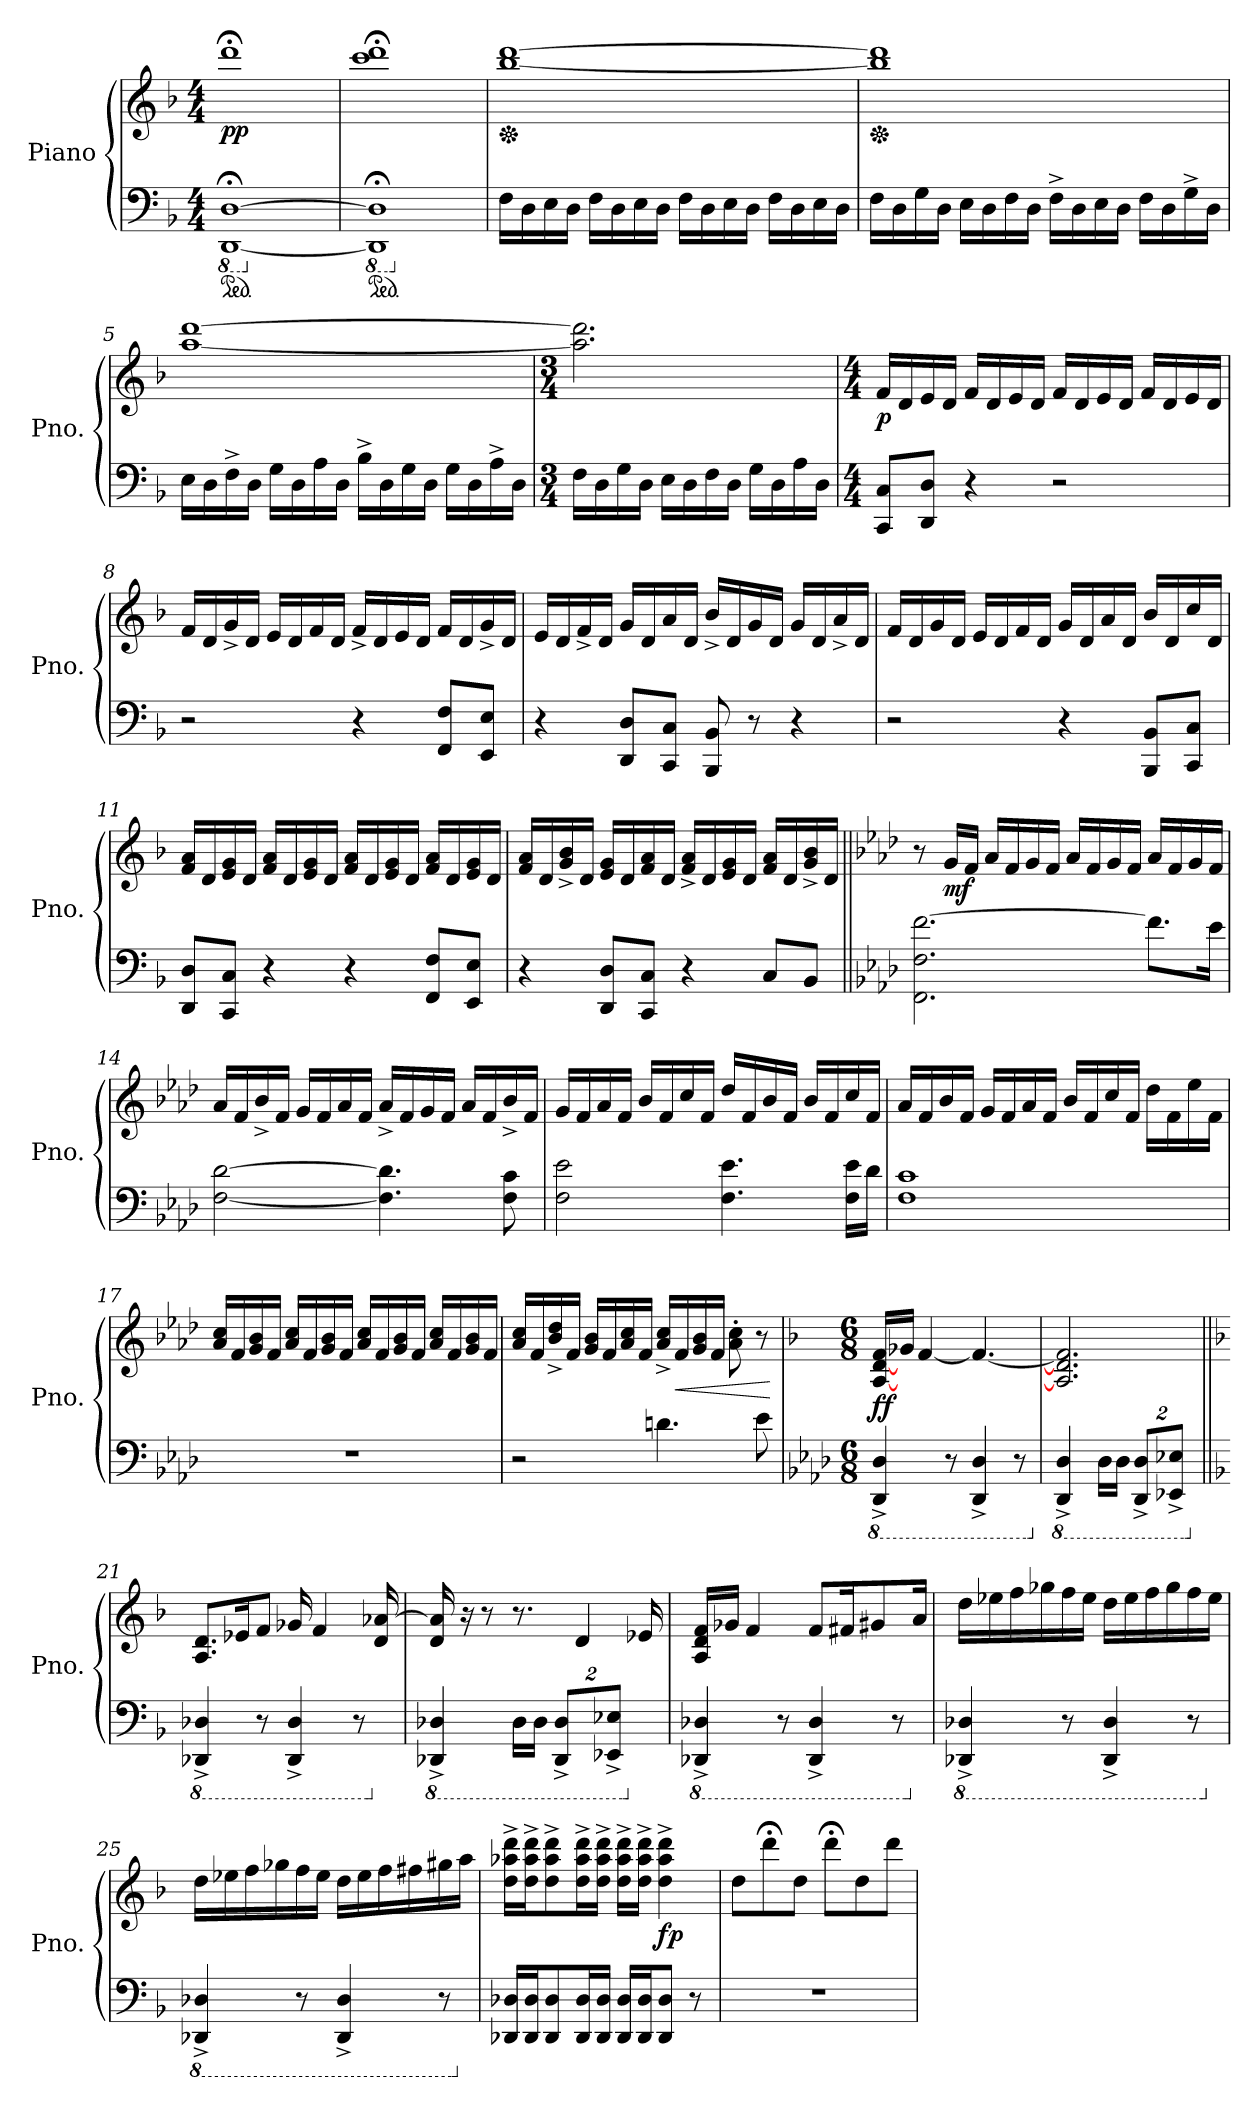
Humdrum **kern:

**kern	**kern	**dynam
*part1	*part1	*part1
*staff2	*staff1	*staff1/2
*I"Piano	*	*
*I'Pno.	*	*
*clefF4	*clefG2	*
*k[b-]	*k[b-]	*
*M4/4	*M4/4	*
*8ba	*	*
*ped	*	*
=1	=1	=1
!	!	!LO:DY:b
[1DDD;< [1DD;<	1ddd;<	pp
=2	=2	=2
*X8ba	*	*
*8ba	*	*
*ped	*	*
1DDD];< 1DD];<	1ccc;< 1ddd;<	.
=3	=3	=3
*X8ba	*	*
*	*Xped	*
*	*MM80	*
16F\LL	[1bb- [1ddd	.
16D\	.	.
16E\	.	.
16D\JJ	.	.
16F\LL	.	.
16D\	.	.
16E\	.	.
16D\JJ	.	.
16F\LL	.	.
16D\	.	.
16E\	.	.
16D\JJ	.	.
16F\LL	.	.
16D\	.	.
16E\	.	.
16D\JJ	.	.
=4	=4	=4
*	*Xped	*
16F\LL	1bb-] 1ddd]	.
16D\	.	.
16G\	.	.
16D\JJ	.	.
16E\LL	.	.
16D\	.	.
16F\	.	.
16D\JJ	.	.
16F^\LL	.	.
16D\	.	.
16E\	.	.
16D\JJ	.	.
16F\LL	.	.
16D\	.	.
16G^\	.	.
16D\JJ	.	.
!!LO:LB:g=z
=5	=5	=5
16E\LL	[1aa [1ddd	.
16D\	.	.
16F^\	.	.
16D\JJ	.	.
16G\LL	.	.
16D\	.	.
16A\	.	.
16D\JJ	.	.
16B-^\LL	.	.
16D\	.	.
16G\	.	.
16D\JJ	.	.
16G\LL	.	.
16D\	.	.
16A^\	.	.
16D\JJ	.	.
=6	=6	=6
*M3/4	*M3/4	*
16F\LL	2.aa\] 2.ddd\]	.
16D\	.	.
16G\	.	.
16D\JJ	.	.
16E\LL	.	.
16D\	.	.
16F\	.	.
16D\JJ	.	.
16G\LL	.	.
16D\	.	.
16A\	.	.
16D\JJ	.	.
=7	=7	=7
*M4/4	*M4/4	*
!	!	!LO:DY:b
8CC/ 8C/L	16f/LL	p
.	16d/	.
8DD/ 8D/J	16e/	.
.	16d/JJ	.
4r	16f/LL	.
.	16d/	.
.	16e/	.
.	16d/JJ	.
2r	16f/LL	.
.	16d/	.
.	16e/	.
.	16d/JJ	.
.	16f/LL	.
.	16d/	.
.	16e/	.
.	16d/JJ	.
!!LO:LB:g=z
=8	=8	=8
2r	16f/LL	.
.	16d/	.
.	16g^/	.
.	16d/JJ	.
.	16e/LL	.
.	16d/	.
.	16f/	.
.	16d/JJ	.
4r	16f^/LL	.
.	16d/	.
.	16e/	.
.	16d/JJ	.
8FF/ 8F/L	16f/LL	.
.	16d/	.
8EE/ 8E/J	16g^/	.
.	16d/JJ	.
=9	=9	=9
4r	16e/LL	.
.	16d/	.
.	16f^/	.
.	16d/JJ	.
8DD/ 8D/L	16g/LL	.
.	16d/	.
8CC/ 8C/J	16a/	.
.	16d/JJ	.
8BBB-/ 8BB-/	16b-^/LL	.
.	16d/	.
8r	16g/	.
.	16d/JJ	.
4r	16g/LL	.
.	16d/	.
.	16a^/	.
.	16d/JJ	.
=10	=10	=10
2r	16f/LL	.
.	16d/	.
.	16g/	.
.	16d/JJ	.
.	16e/LL	.
.	16d/	.
.	16f/	.
.	16d/JJ	.
4r	16g/LL	.
.	16d/	.
.	16a/	.
.	16d/JJ	.
8BBB-/ 8BB-/L	16b-/LL	.
.	16d/	.
8CC/ 8C/J	16cc/	.
.	16d/JJ	.
!!LO:LB:g=z
=11	=11	=11
8DD/ 8D/L	16f/ 16a/LL	.
.	16d/	.
8CC/ 8C/J	16e/ 16g/	.
.	16d/JJ	.
4r	16f/ 16a/LL	.
.	16d/	.
.	16e/ 16g/	.
.	16d/JJ	.
4r	16f/ 16a/LL	.
.	16d/	.
.	16e/ 16g/	.
.	16d/JJ	.
8FF/ 8F/L	16f/ 16a/LL	.
.	16d/	.
8EE/ 8E/J	16e/ 16g/	.
.	16d/JJ	.
=12	=12	=12
4r	16f/ 16a/LL	.
.	16d/	.
.	16g/^ 16b-/^	.
.	16d/JJ	.
8DD/ 8D/L	16e/ 16g/LL	.
.	16d/	.
8CC/ 8C/J	16f/ 16a/	.
.	16d/JJ	.
4r	16f/^ 16a/^LL	.
.	16d/	.
.	16e/ 16g/	.
.	16d/JJ	.
8C/L	16f/ 16a/LL	.
.	16d/	.
8BB-/J	16g/^ 16b-/^	.
.	16d/JJ	.
!!LO:LB:g=z
=13||	=13||	=13||
*k[b-e-a-d-]	*k[b-e-a-d-]	*
2.FF\ 2.F\ [2.f\	8r	.
!	!	!LO:DY:b
.	16g/LL	mf
.	16f/JJ	.
.	16a-/LL	.
.	16f/	.
.	16g/	.
.	16f/JJ	.
.	16a-/LL	.
.	16f/	.
.	16g/	.
.	16f/JJ	.
8.f\L]	16a-/LL	.
.	16f/	.
.	16g/	.
16e-\Jk	16f/JJ	.
=14	=14	=14
[2F\ [2d-\	16a-/LL	.
.	16f/	.
.	16b-^/	.
.	16f/JJ	.
.	16g/LL	.
.	16f/	.
.	16a-/	.
.	16f/JJ	.
4.F\] 4.d-\]	16a-^/LL	.
.	16f/	.
.	16g/	.
.	16f/JJ	.
.	16a-/LL	.
.	16f/	.
8F\ 8c\	16b-^/	.
.	16f/JJ	.
!!LO:PB:g=z
=15	=15	=15
2F\ 2e-\	16g/LL	.
.	16f/	.
.	16a-/	.
.	16f/JJ	.
.	16b-/LL	.
.	16f/	.
.	16cc/	.
.	16f/JJ	.
4.F\ 4.e-\	16dd-/LL	.
.	16f/	.
.	16b-/	.
.	16f/JJ	.
.	16b-/LL	.
.	16f/	.
16F\ 16e-\LL	16cc/	.
16d-\JJ	16f/JJ	.
=16	=16	=16
1F 1c	16a-/LL	.
.	16f/	.
.	16b-/	.
.	16f/JJ	.
.	16g/LL	.
.	16f/	.
.	16a-/	.
.	16f/JJ	.
.	16b-/LL	.
.	16f/	.
.	16cc/	.
.	16f/JJ	.
.	16dd-\LL	.
.	16f\	.
.	16ee-\	.
.	16f\JJ	.
!!LO:LB:g=z
=17	=17	=17
1r	16a-/ 16cc/LL	.
.	16f/	.
.	16g/ 16b-/	.
.	16f/JJ	.
.	16a-/ 16cc/LL	.
.	16f/	.
.	16g/ 16b-/	.
.	16f/JJ	.
.	16a-/ 16cc/LL	.
.	16f/	.
.	16g/ 16b-/	.
.	16f/JJ	.
.	16a-/ 16cc/LL	.
.	16f/	.
.	16g/ 16b-/	.
.	16f/JJ	.
=18	=18	=18
2r	16a-/ 16cc/LL	.
.	16f/	.
.	16b-/^ 16dd-/^	.
.	16f/JJ	.
.	16g/ 16b-/LL	.
.	16f/	.
.	16a-/ 16cc/	.
.	16f/JJ	.
4.dn\	16a-/^ 16cc/^LL	.
!	!	!LO:HP:b
.	16f/	<
.	16g/ 16b-/	.
.	16f/JJ	.
.	8a-\' 8cc\'	.
8e-\	8r	.
.	.	[
=19	=19	=19
*	*k[b-]	*
*M6/8	*M6/8	*
*8ba	*	*
!	!	!LO:DY:b
4DDD-/^ 4DD-/^	[16A/ [16d/ 16f/LL	ff
.	16g-X/JJ	.
.	[4f/	.
8r	.	.
4DDD-/^ 4DD-/^	4.f/_	.
8r	.	.
=20	=20	=20
*X8ba	*	*
*8ba	*	*
4DDD-/^ 4DD-/^	2.A/] 2.d/] 2.f/]	.
16DD-\LL	.	.
16DD-\JJ	.	.
*Xbrackettup	*	*
16%3DDD-/^ 16%3DD-/^L	.	.
16%3EEE-X/^ 16%3EE-X/^J	.	.
!!LO:LB:g=z
=21||	=21||	=21||
*k[b-]	*k[b-]	*
*X8ba	*	*
*8ba	*	*
4DDD-X/^ 4DD-X/^	8.A/ 8.d/L	.
.	16e-X/K	.
8r	8f/J	.
4DDD-/^ 4DD-/^	16g-X/	.
.	4f/	.
8r	.	.
.	16d/ [16a-X/	.
=22	=22	=22
*X8ba	*	*
*8ba	*	*
4DDD-X/^ 4DD-X/^	16d/ 16a-/]	.
.	16r	.
.	8r	.
16DD-\LL	8.r	.
16DD-\JJ	.	.
16%3DDD-/^ 16%3DD-/^L	.	.
.	4d/	.
16%3EEE-X/^ 16%3EE-X/^J	.	.
.	16e-X/	.
=23	=23	=23
*X8ba	*	*
*8ba	*	*
4DDD-X/^ 4DD-X/^	16A/ 16d/ 16f/LL	.
.	16g-X/JJ	.
.	4f/	.
8r	.	.
4DDD-/^ 4DD-/^	8f/L	.
.	16f#X/K	.
.	8g#X/	.
8r	.	.
.	16a/Jk	.
=24	=24	=24
*X8ba	*	*
*8ba	*	*
4DDD-X/^ 4DD-X/^	16dd\LL	.
.	16ee-X\	.
.	16ff\	.
.	16gg-X\	.
8r	16ff\	.
.	16ee-\JJ	.
4DDD-/^ 4DD-/^	16dd\LL	.
.	16ee-\	.
.	16ff\	.
.	16gg-\	.
8r	16ff\	.
.	16ee-\JJ	.
!!LO:LB:g=z
=25	=25	=25
*X8ba	*	*
*8ba	*	*
4DDD-X/^ 4DD-X/^	16dd\LL	.
.	16ee-X\	.
.	16ff\	.
.	16gg-X\	.
8r	16ff\	.
.	16ee-\JJ	.
4DDD-/^ 4DD-/^	16dd\LL	.
.	16ee-\	.
.	16ff\	.
.	16ff#X\	.
8r	16gg#X\	.
.	16aa\JJ	.
=26	=26	=26
*X8ba	*	*
16DD-X/ 16D-X/LL	16dd\^ 16aa-X\^ 16ddd\^LL	.
16DD-/ 16D-/J	16dd\^ 16aa-\^ 16ddd\^J	.
8DD-/ 8D-/	8dd\^ 8aa-\^ 8ddd\^	.
16DD-/ 16D-/L	16dd\^ 16aa-\^ 16ddd\^L	.
16DD-/ 16D-/JJ	16dd\^ 16aa-\^ 16ddd\^JJ	.
16DD-/ 16D-/LL	16dd\^ 16aa-\^ 16ddd\^LL	.
16DD-/ 16D-/J	16dd\^ 16aa-\^ 16ddd\^JJ	.
!	!	!LO:DY:b
8DD-/ 8D-/J	4dd\^ 4aa-\^ 4ddd\^	fp
8r	.	.
=27	=27	=27
2.r	8dd\L	.
.	8ddd;<\	.
.	8dd\J	.
.	8ddd;<\L	.
.	8dd\	.
.	8ddd\J	.
=	=	=
*-	*-	*-
